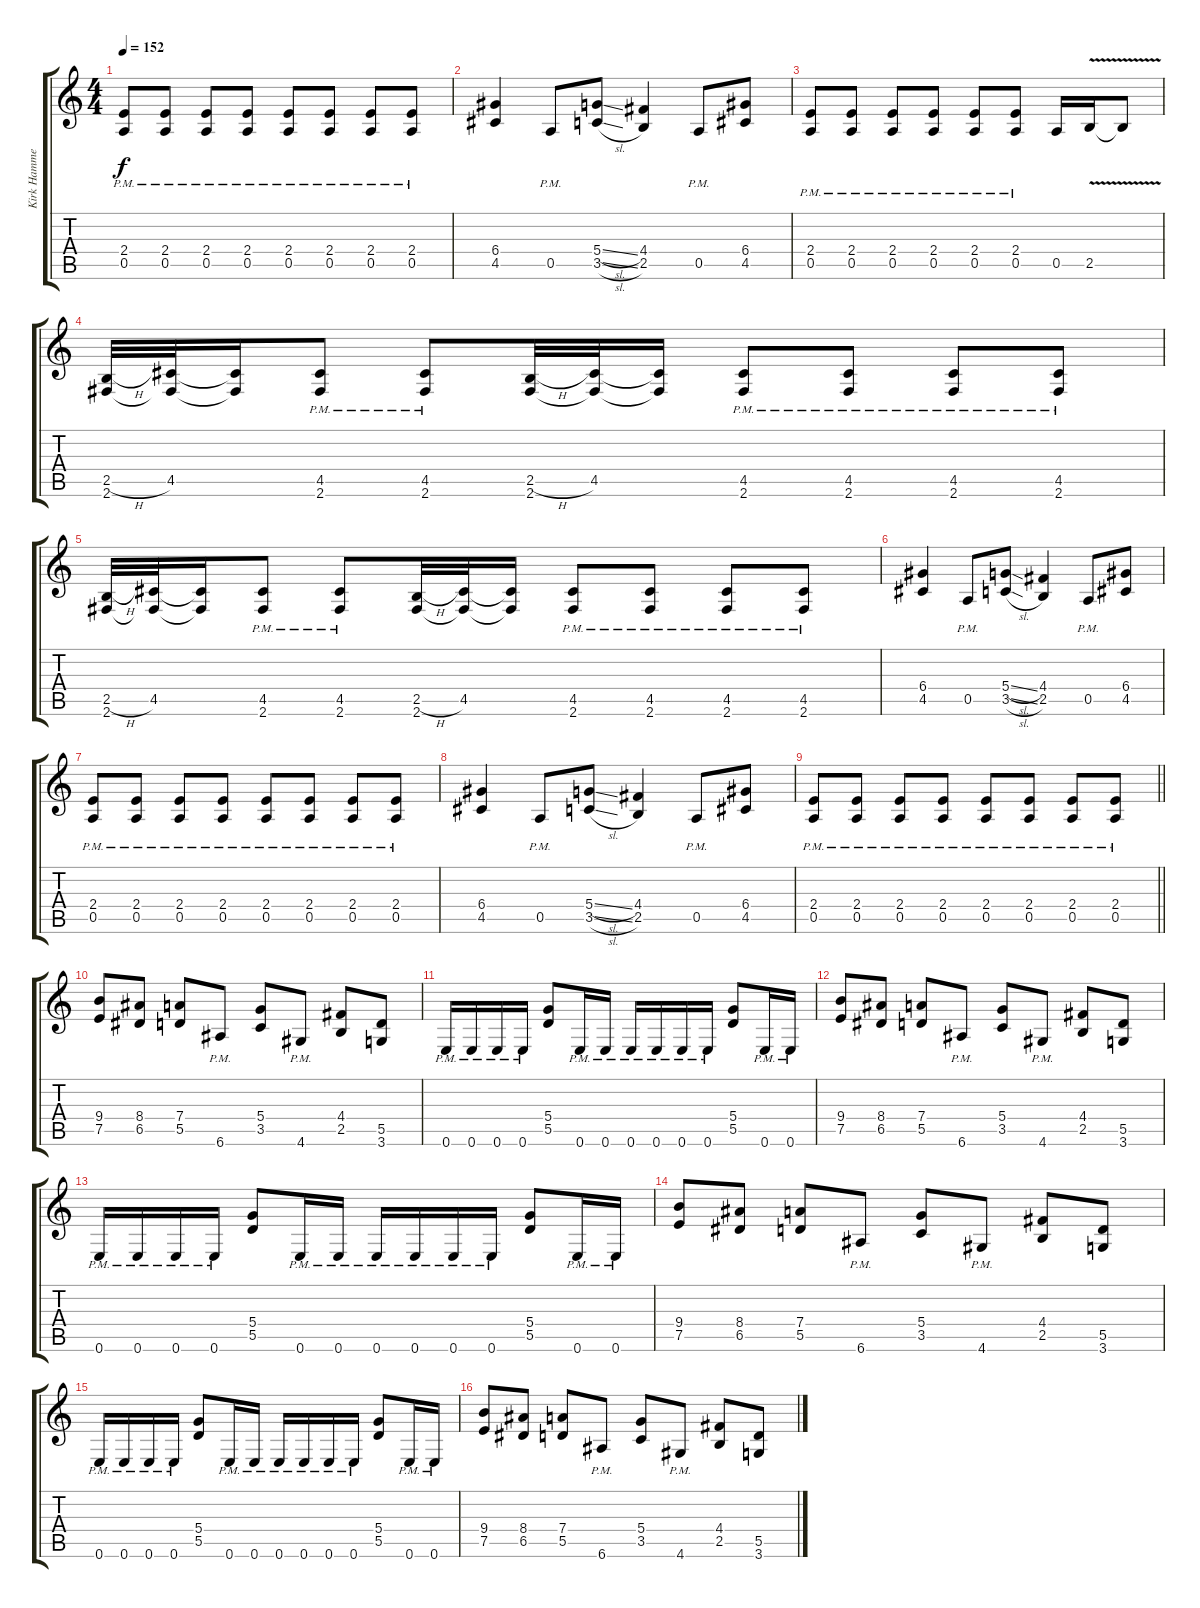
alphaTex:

\track ("Kirk Hammet" "Kirk Hamme") {instrument distortionguitar}
\staff {score tabs}
\tuning (E4 B3 G3 D3 A2 E2) {hide}
\ts (4 4)
\tempo 152
\clef g2
\ks c
(2.4{pm} 0.5{pm}).8{dy f} (2.4{pm} 0.5{pm}).8 (2.4{pm} 0.5{pm}).8 (2.4{pm} 0.5{pm}).8 (2.4{pm} 0.5{pm}).8 (2.4{pm} 0.5{pm}).8 (2.4{pm} 0.5{pm}).8 (2.4{pm} 0.5{pm}).8 |
(6.4 4.5).4 0.5{pm}.8 (5.4{sl} 3.5{sl}).8 (4.4 2.5).4 0.5{pm}.8 (6.4 4.5).8 |
(2.4{pm} 0.5{pm}).8 (2.4{pm} 0.5{pm}).8 (2.4{pm} 0.5{pm}).8 (2.4{pm} 0.5{pm}).8 (2.4{pm} 0.5{pm}).8 (2.4{pm} 0.5{pm}).8 0.5.16 2.5{v}.16 2.5{t}.8 |
(2.5{h} 2.6).32 (4.5 2.6{t}).32 (4.5{t} 2.6{t}).16 (4.5{pm} 2.6{pm}).8 (4.5{pm} 2.6{pm}).8 (2.5{h} 2.6).32 (4.5 2.6{t}).32 (4.5{t} 2.6{t}).16 (4.5{pm} 2.6{pm}).8 (4.5{pm} 2.6{pm}).8 (4.5{pm} 2.6{pm}).8 (4.5{pm} 2.6{pm}).8 |
(2.5{h} 2.6).32 (4.5 2.6{t}).32 (4.5{t} 2.6{t}).16 (4.5{pm} 2.6{pm}).8 (4.5{pm} 2.6{pm}).8 (2.5{h} 2.6).32 (4.5 2.6{t}).32 (4.5{t} 2.6{t}).16 (4.5{pm} 2.6{pm}).8 (4.5{pm} 2.6{pm}).8 (4.5{pm} 2.6{pm}).8 (4.5{pm} 2.6{pm}).8 |
(6.4 4.5).4 0.5{pm}.8 (5.4{sl} 3.5{sl}).8 (4.4 2.5).4 0.5{pm}.8 (6.4 4.5).8 |
(2.4{pm} 0.5{pm}).8 (2.4{pm} 0.5{pm}).8 (2.4{pm} 0.5{pm}).8 (2.4{pm} 0.5{pm}).8 (2.4{pm} 0.5{pm}).8 (2.4{pm} 0.5{pm}).8 (2.4{pm} 0.5{pm}).8 (2.4{pm} 0.5{pm}).8 |
(6.4 4.5).4 0.5{pm}.8 (5.4{sl} 3.5{sl}).8 (4.4 2.5).4 0.5{pm}.8 (6.4 4.5).8 |
\barLineRight lightlight
(2.4{pm} 0.5{pm}).8 (2.4{pm} 0.5{pm}).8 (2.4{pm} 0.5{pm}).8 (2.4{pm} 0.5{pm}).8 (2.4{pm} 0.5{pm}).8 (2.4{pm} 0.5{pm}).8 (2.4{pm} 0.5{pm}).8 (2.4{pm} 0.5{pm}).8 |
(9.4 7.5).8 (8.4 6.5).8 (7.4 5.5).8 6.6{pm}.8 (5.4 3.5).8 4.6{pm}.8 (4.4 2.5).8 (5.5 3.6).8 |
0.6{pm}.16 0.6{pm}.16 0.6{pm}.16 0.6{pm}.16 (5.4 5.5).8 0.6{pm}.16 0.6{pm}.16 0.6{pm}.16 0.6{pm}.16 0.6{pm}.16 0.6{pm}.16 (5.4 5.5).8 0.6{pm}.16 0.6{pm}.16 |
(9.4 7.5).8 (8.4 6.5).8 (7.4 5.5).8 6.6{pm}.8 (5.4 3.5).8 4.6{pm}.8 (4.4 2.5).8 (5.5 3.6).8 |
0.6{pm}.16 0.6{pm}.16 0.6{pm}.16 0.6{pm}.16 (5.4 5.5).8 0.6{pm}.16 0.6{pm}.16 0.6{pm}.16 0.6{pm}.16 0.6{pm}.16 0.6{pm}.16 (5.4 5.5).8 0.6{pm}.16 0.6{pm}.16 |
(9.4 7.5).8 (8.4 6.5).8 (7.4 5.5).8 6.6{pm}.8 (5.4 3.5).8 4.6{pm}.8 (4.4 2.5).8 (5.5 3.6).8 |
0.6{pm}.16 0.6{pm}.16 0.6{pm}.16 0.6{pm}.16 (5.4 5.5).8 0.6{pm}.16 0.6{pm}.16 0.6{pm}.16 0.6{pm}.16 0.6{pm}.16 0.6{pm}.16 (5.4 5.5).8 0.6{pm}.16 0.6{pm}.16 |
(9.4 7.5).8 (8.4 6.5).8 (7.4 5.5).8 6.6{pm}.8 (5.4 3.5).8 4.6{pm}.8 (4.4 2.5).8 (5.5 3.6).8
